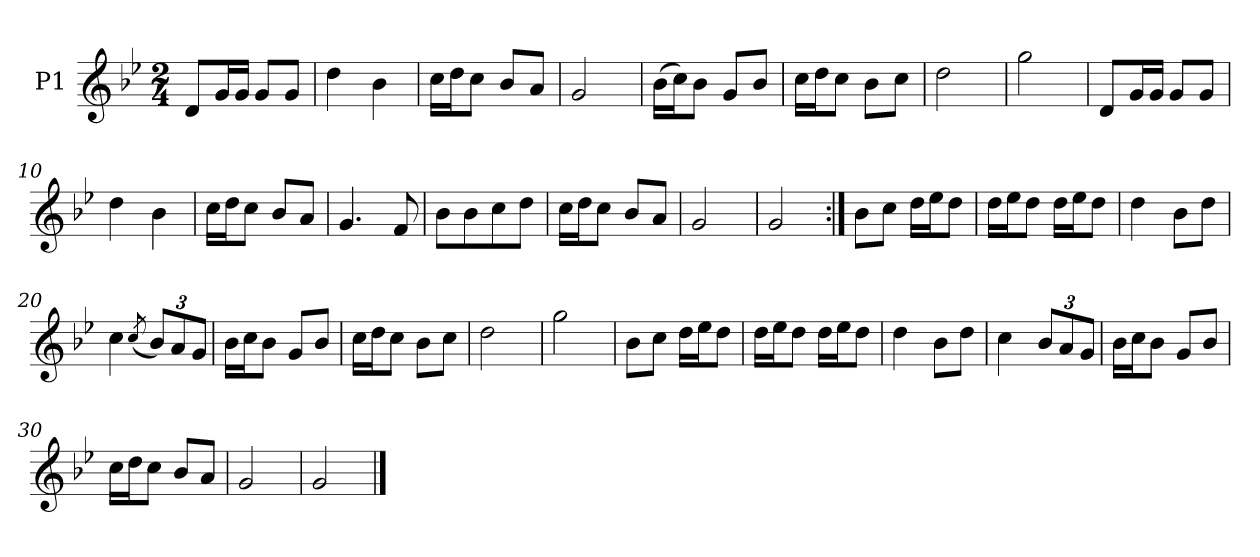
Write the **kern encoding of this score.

**kern
*part1
*staff1
*I"P1
*clefG2
*k[b-e-]
*g:
*M2/4
=1
8dL
16gL
16gJJ
8gL
8gJ
=2
4dd
4b-
=3
16ccLL
16ddJ
8ccJ
8b-L
8aJ
=4
2g
=5
(16b-LL
16ccJ)
8b-J
8gL
8b-J
=6
16ccLL
16ddJ
8ccJ
8b-L
8ccJ
=7
2dd
=8
2gg
=9
8dL
16gL
16gJJ
8gL
8gJ
=10
4dd
4b-
=11
16ccLL
16ddJ
8ccJ
8b-L
8aJ
=12
4.g
8f
=13
8b-L
8b-
8cc
8ddJ
=14
16ccLL
16ddJ
8ccJ
8b-L
8aJ
=15
2g
=16
2g
=17:|!
8b-L
8ccJ
16ddLL
16ee-J
8ddJ
=18
16ddLL
16ee-J
8ddJ
16ddLL
16ee-J
8ddJ
=19
4dd
8b-L
8ddJ
=20
4cc
(8qcc/
12b-L)
12a
12gJ
=21
16b-LL
16ccJ
8b-J
8gL
8b-J
=22
16ccLL
16ddJ
8ccJ
8b-L
8ccJ
=23
2dd
=24
2gg
=25
8b-L
8ccJ
16ddLL
16ee-J
8ddJ
=26
16ddLL
16ee-J
8ddJ
16ddLL
16ee-J
8ddJ
=27
4dd
8b-L
8ddJ
=28
4cc
12b-L
12a
12gJ
=29
16b-LL
16ccJ
8b-J
8gL
8b-J
=30
16ccLL
16ddJ
8ccJ
8b-L
8aJ
=31
2g
=32
2g
==
*-
